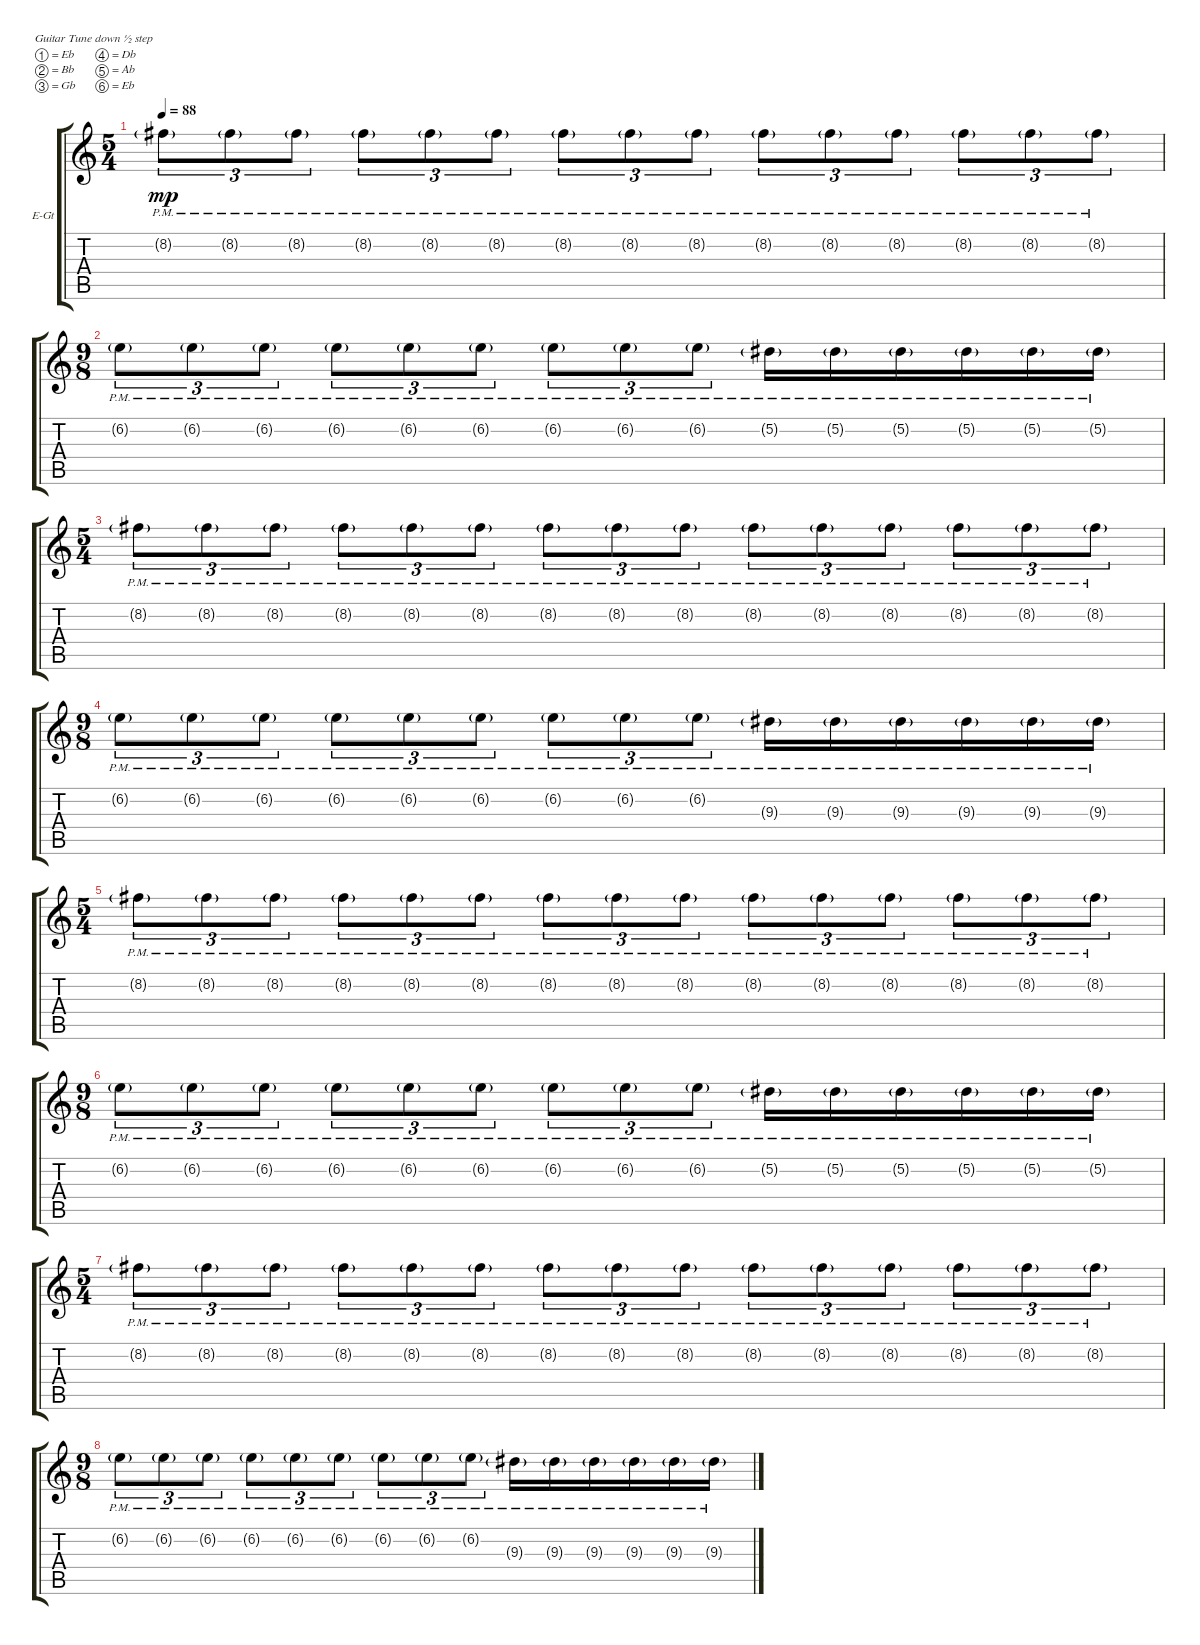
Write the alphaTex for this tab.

\defaultSystemsLayout 4
\bracketExtendMode groupsimilarinstruments
\firstSystemTrackNameOrientation horizontal
\otherSystemsTrackNameOrientation horizontal
\track ("Electric Guitar" "E-Gt") {instrument electricguitarclean}
\staff {score tabs}
\tuning (Eb4 Bb3 Gb3 Db3 Ab2 Eb2)
\ts (5 4)
\tempo 88
\clef g2
\ks c
8.2{g pm}.8{tu (3 2) dy mp} 8.2{g pm}.8{tu (3 2)} 8.2{g pm}.8{tu (3 2)} 8.2{g pm}.8{tu (3 2)} 8.2{g pm}.8{tu (3 2)} 8.2{g pm}.8{tu (3 2)} 8.2{g pm}.8{tu (3 2)} 8.2{g pm}.8{tu (3 2)} 8.2{g pm}.8{tu (3 2)} 8.2{g pm}.8{tu (3 2)} 8.2{g pm}.8{tu (3 2)} 8.2{g pm}.8{tu (3 2)} 8.2{g pm}.8{tu (3 2)} 8.2{g pm}.8{tu (3 2)} 8.2{g pm}.8{tu (3 2)} |
\ts (9 8)
6.2{g pm}.8{tu (3 2)} 6.2{g pm}.8{tu (3 2)} 6.2{g pm}.8{tu (3 2)} 6.2{g pm}.8{tu (3 2)} 6.2{g pm}.8{tu (3 2)} 6.2{g pm}.8{tu (3 2)} 6.2{g pm}.8{tu (3 2)} 6.2{g pm}.8{tu (3 2)} 6.2{g pm}.8{tu (3 2)} 5.2{g pm}.16 5.2{g pm}.16 5.2{g pm}.16 5.2{g pm}.16 5.2{g pm}.16 5.2{g pm}.16 |
\ts (5 4)
8.2{g pm}.8{tu (3 2)} 8.2{g pm}.8{tu (3 2)} 8.2{g pm}.8{tu (3 2)} 8.2{g pm}.8{tu (3 2)} 8.2{g pm}.8{tu (3 2)} 8.2{g pm}.8{tu (3 2)} 8.2{g pm}.8{tu (3 2)} 8.2{g pm}.8{tu (3 2)} 8.2{g pm}.8{tu (3 2)} 8.2{g pm}.8{tu (3 2)} 8.2{g pm}.8{tu (3 2)} 8.2{g pm}.8{tu (3 2)} 8.2{g pm}.8{tu (3 2)} 8.2{g pm}.8{tu (3 2)} 8.2{g pm}.8{tu (3 2)} |
\ts (9 8)
6.2{g pm}.8{tu (3 2)} 6.2{g pm}.8{tu (3 2)} 6.2{g pm}.8{tu (3 2)} 6.2{g pm}.8{tu (3 2)} 6.2{g pm}.8{tu (3 2)} 6.2{g pm}.8{tu (3 2)} 6.2{g pm}.8{tu (3 2)} 6.2{g pm}.8{tu (3 2)} 6.2{g pm}.8{tu (3 2)} 9.3{g pm}.16 9.3{g pm}.16 9.3{g pm}.16 9.3{g pm}.16 9.3{g pm}.16 9.3{g pm}.16 |
\ts (5 4)
8.2{g pm}.8{tu (3 2)} 8.2{g pm}.8{tu (3 2)} 8.2{g pm}.8{tu (3 2)} 8.2{g pm}.8{tu (3 2)} 8.2{g pm}.8{tu (3 2)} 8.2{g pm}.8{tu (3 2)} 8.2{g pm}.8{tu (3 2)} 8.2{g pm}.8{tu (3 2)} 8.2{g pm}.8{tu (3 2)} 8.2{g pm}.8{tu (3 2)} 8.2{g pm}.8{tu (3 2)} 8.2{g pm}.8{tu (3 2)} 8.2{g pm}.8{tu (3 2)} 8.2{g pm}.8{tu (3 2)} 8.2{g pm}.8{tu (3 2)} |
\ts (9 8)
6.2{g pm}.8{tu (3 2)} 6.2{g pm}.8{tu (3 2)} 6.2{g pm}.8{tu (3 2)} 6.2{g pm}.8{tu (3 2)} 6.2{g pm}.8{tu (3 2)} 6.2{g pm}.8{tu (3 2)} 6.2{g pm}.8{tu (3 2)} 6.2{g pm}.8{tu (3 2)} 6.2{g pm}.8{tu (3 2)} 5.2{g pm}.16 5.2{g pm}.16 5.2{g pm}.16 5.2{g pm}.16 5.2{g pm}.16 5.2{g pm}.16 |
\ts (5 4)
8.2{g pm}.8{tu (3 2)} 8.2{g pm}.8{tu (3 2)} 8.2{g pm}.8{tu (3 2)} 8.2{g pm}.8{tu (3 2)} 8.2{g pm}.8{tu (3 2)} 8.2{g pm}.8{tu (3 2)} 8.2{g pm}.8{tu (3 2)} 8.2{g pm}.8{tu (3 2)} 8.2{g pm}.8{tu (3 2)} 8.2{g pm}.8{tu (3 2)} 8.2{g pm}.8{tu (3 2)} 8.2{g pm}.8{tu (3 2)} 8.2{g pm}.8{tu (3 2)} 8.2{g pm}.8{tu (3 2)} 8.2{g pm}.8{tu (3 2)} |
\ts (9 8)
6.2{g pm}.8{tu (3 2)} 6.2{g pm}.8{tu (3 2)} 6.2{g pm}.8{tu (3 2)} 6.2{g pm}.8{tu (3 2)} 6.2{g pm}.8{tu (3 2)} 6.2{g pm}.8{tu (3 2)} 6.2{g pm}.8{tu (3 2)} 6.2{g pm}.8{tu (3 2)} 6.2{g pm}.8{tu (3 2)} 9.3{g pm}.16 9.3{g pm}.16 9.3{g pm}.16 9.3{g pm}.16 9.3{g pm}.16 9.3{g pm}.16
